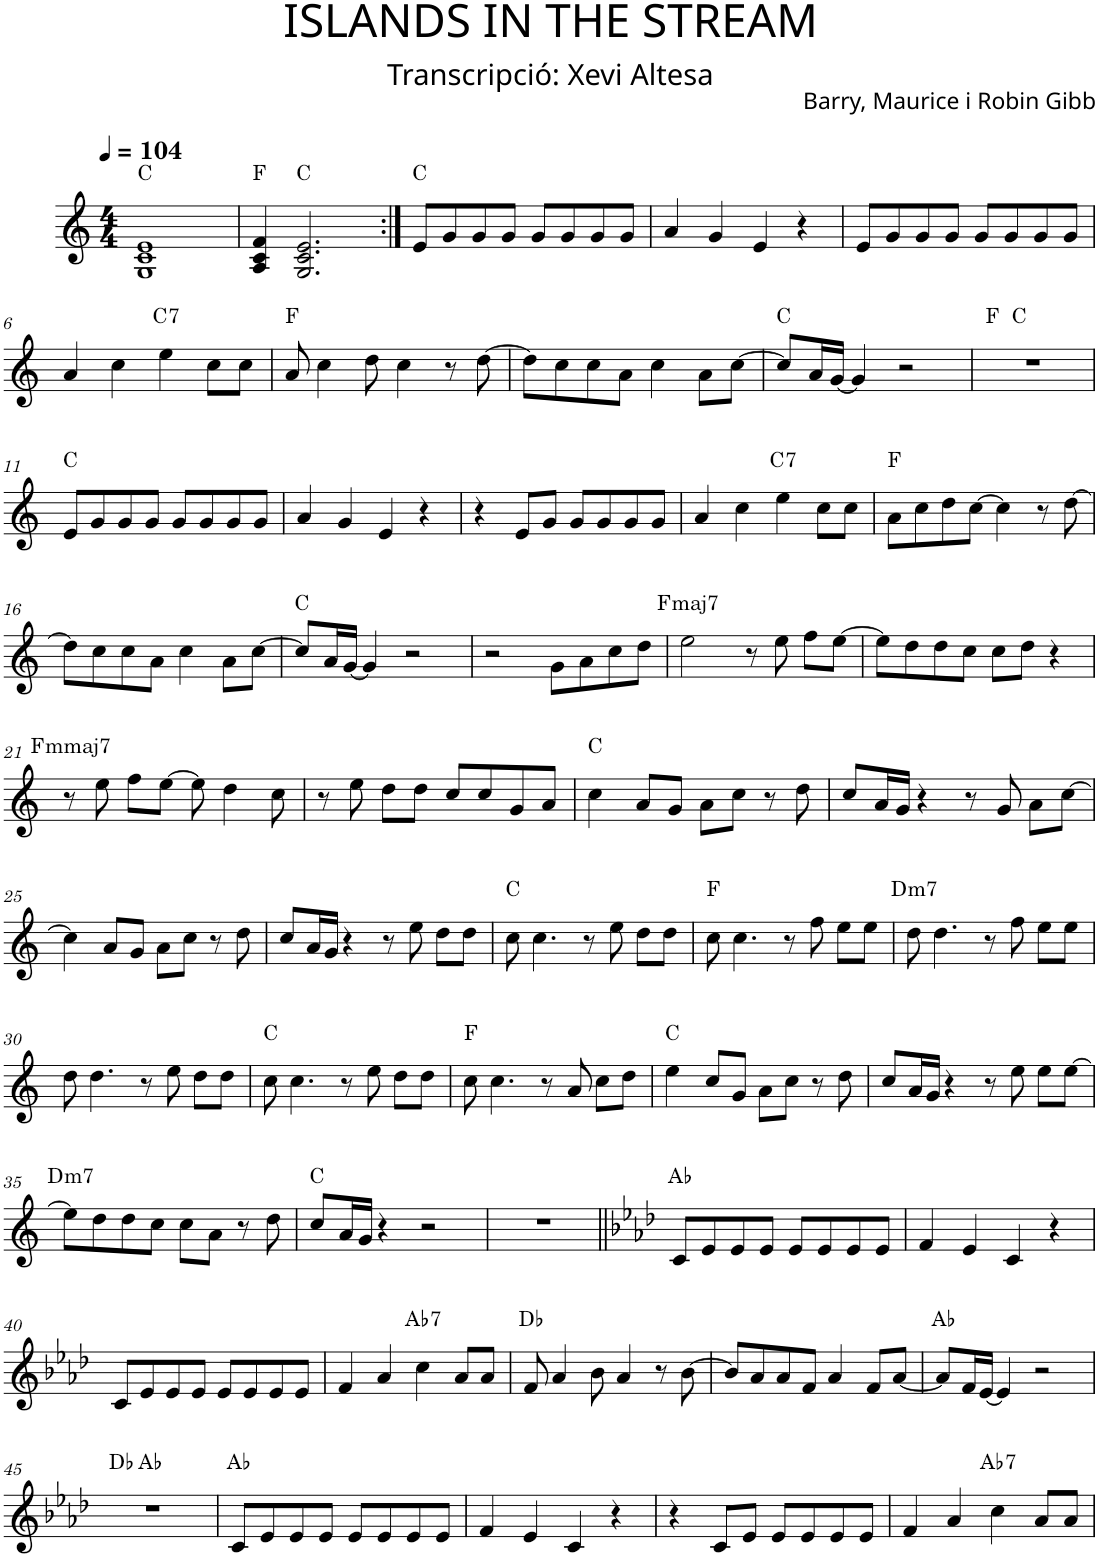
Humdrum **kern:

**kern	**harte
*part1	*part1
*staff1	*
*I"P1	*
*clefG2	*
*k[]	*
*M4/4	*
*MM104	*
=1	=1
1G 1c 1e	C:maj
=2	=2
4A/ 4c/ 4f/	F:maj
2.G/ 2.c/ 2.e/	C:maj
=3:|!	=3:|!
8e/L	C:maj
8g/	.
8g/	.
8g/J	.
8g/L	.
8g/	.
8g/	.
8g/J	.
=4	=4
4a/	.
4g/	.
4e/	.
4r	.
=5	=5
8e/L	.
8g/	.
8g/	.
8g/J	.
8g/L	.
8g/	.
8g/	.
8g/J	.
!!LO:LB:g=z
=6	=6
4a/	.
4cc\	.
!	!LO:H:kt=7
4ee\	C:7
8cc\L	.
8cc\J	.
=7	=7
8a/	F:maj
4cc\	.
8dd\	.
4cc\	.
8r	.
[>8dd\	.
=8	=8
8dd\L]	.
8cc\	.
8cc\	.
8a\J	.
4cc\	.
8a\L	.
[>8cc\J	.
=9	=9
8cc/L]	C:maj
16a/L	.
[<16g/JJ	.
4g/]	.
2r	.
=10	=10
*^	*
1r	4ryy	F:maj
.	2.ryy	C:maj
*v	*v	*
!!LO:LB:g=z
=11	=11
8e/L	C:maj
8g/	.
8g/	.
8g/J	.
8g/L	.
8g/	.
8g/	.
8g/J	.
=12	=12
4a/	.
4g/	.
4e/	.
4r	.
=13	=13
4r	.
8e/L	.
8g/J	.
8g/L	.
8g/	.
8g/	.
8g/J	.
=14	=14
4a/	.
4cc\	.
!	!LO:H:kt=7
4ee\	C:7
8cc\L	.
8cc\J	.
=15	=15
8a\L	F:maj
8cc\	.
8dd\	.
[>8cc\J	.
4cc\]	.
8r	.
[>8dd\	.
!!LO:LB:g=z
=16	=16
8dd\L]	.
8cc\	.
8cc\	.
8a\J	.
4cc\	.
8a\L	.
[>8cc\J	.
=17	=17
8cc/L]	C:maj
16a/L	.
[<16g/JJ	.
4g/]	.
2r	.
=18	=18
2r	.
8g\L	.
8a\	.
8cc\	.
8dd\J	.
=19	=19
!	!LO:H:kt=maj7
2ee\	F:maj7
8r	.
8ee\	.
8ff\L	.
[>8ee\J	.
=20	=20
8ee\L]	.
8dd\	.
8dd\	.
8cc\J	.
8cc\L	.
8dd\J	.
4r	.
!!LO:LB:g=z
=21	=21
!	!LO:H:kt=mmaj7
8r	F:minmaj7
8ee\	.
8ff\L	.
[>8ee\J	.
8ee\]	.
4dd\	.
8cc\	.
=22	=22
8r	.
8ee\	.
8dd\L	.
8dd\J	.
8cc/L	.
8cc/	.
8g/	.
8a/J	.
=23	=23
4cc\	C:maj
8a/L	.
8g/J	.
8a\L	.
8cc\J	.
8r	.
8dd\	.
=24	=24
8cc/L	.
16a/L	.
16g/JJ	.
4r	.
8r	.
8g/	.
8a\L	.
[>8cc\J	.
!!LO:LB:g=z
=25	=25
4cc\]	.
8a/L	.
8g/J	.
8a\L	.
8cc\J	.
8r	.
8dd\	.
=26	=26
8cc/L	.
16a/L	.
16g/JJ	.
4r	.
8r	.
8ee\	.
8dd\L	.
8dd\J	.
=27	=27
8cc\	C:maj
4.cc\	.
8r	.
8ee\	.
8dd\L	.
8dd\J	.
=28	=28
8cc\	F:maj
4.cc\	.
8r	.
8ff\	.
8ee\L	.
8ee\J	.
=29	=29
!	!LO:H:kt=m7
8dd\	D:min7
4.dd\	.
8r	.
8ff\	.
8ee\L	.
8ee\J	.
!!LO:LB:g=z
=30	=30
8dd\	.
4.dd\	.
8r	.
8ee\	.
8dd\L	.
8dd\J	.
=31	=31
8cc\	C:maj
4.cc\	.
8r	.
8ee\	.
8dd\L	.
8dd\J	.
=32	=32
8cc\	F:maj
4.cc\	.
8r	.
8a/	.
8cc\L	.
8dd\J	.
=33	=33
4ee\	C:maj
8cc/L	.
8g/J	.
8a\L	.
8cc\J	.
8r	.
8dd\	.
=34	=34
8cc/L	.
16a/L	.
16g/JJ	.
4r	.
8r	.
8ee\	.
8ee\L	.
[>8ee\J	.
!!LO:LB:g=z
=35	=35
!	!LO:H:kt=m7
8ee\L]	D:min7
8dd\	.
8dd\	.
8cc\J	.
8cc\L	.
8a\J	.
8r	.
8dd\	.
=36	=36
8cc/L	C:maj
16a/L	.
16g/JJ	.
4r	.
2r	.
=37	=37
1r	.
=38||	=38||
*k[b-e-a-d-]	*
*A-:	*
8c/L	Ab:maj
8e-/	.
8e-/	.
8e-/J	.
8e-/L	.
8e-/	.
8e-/	.
8e-/J	.
=39	=39
4f/	.
4e-/	.
4c/	.
4r	.
!!LO:LB:g=z
=40	=40
8c/L	.
8e-/	.
8e-/	.
8e-/J	.
8e-/L	.
8e-/	.
8e-/	.
8e-/J	.
=41	=41
4f/	.
4a-/	.
!	!LO:H:kt=7
4cc\	Ab:7
8a-/L	.
8a-/J	.
=42	=42
8f/	Db:maj
4a-/	.
8b-\	.
4a-/	.
8r	.
[>8b-\	.
=43	=43
8b-/L]	.
8a-/	.
8a-/	.
8f/J	.
4a-/	.
8f/L	.
[<8a-/J	.
=44	=44
8a-/L]	Ab:maj
16f/L	.
[<16e-/JJ	.
4e-/]	.
2r	.
!!LO:LB:g=z
=45	=45
*^	*
1r	4ryy	Db:maj
.	2.ryy	Ab:maj
*v	*v	*
=46	=46
8c/L	Ab:maj
8e-/	.
8e-/	.
8e-/J	.
8e-/L	.
8e-/	.
8e-/	.
8e-/J	.
=47	=47
4f/	.
4e-/	.
4c/	.
4r	.
=48	=48
4r	.
8c/L	.
8e-/J	.
8e-/L	.
8e-/	.
8e-/	.
8e-/J	.
=49	=49
4f/	.
4a-/	.
!	!LO:H:kt=7
4cc\	Ab:7
8a-/L	.
8a-/J	.
=	=
*-	*-
